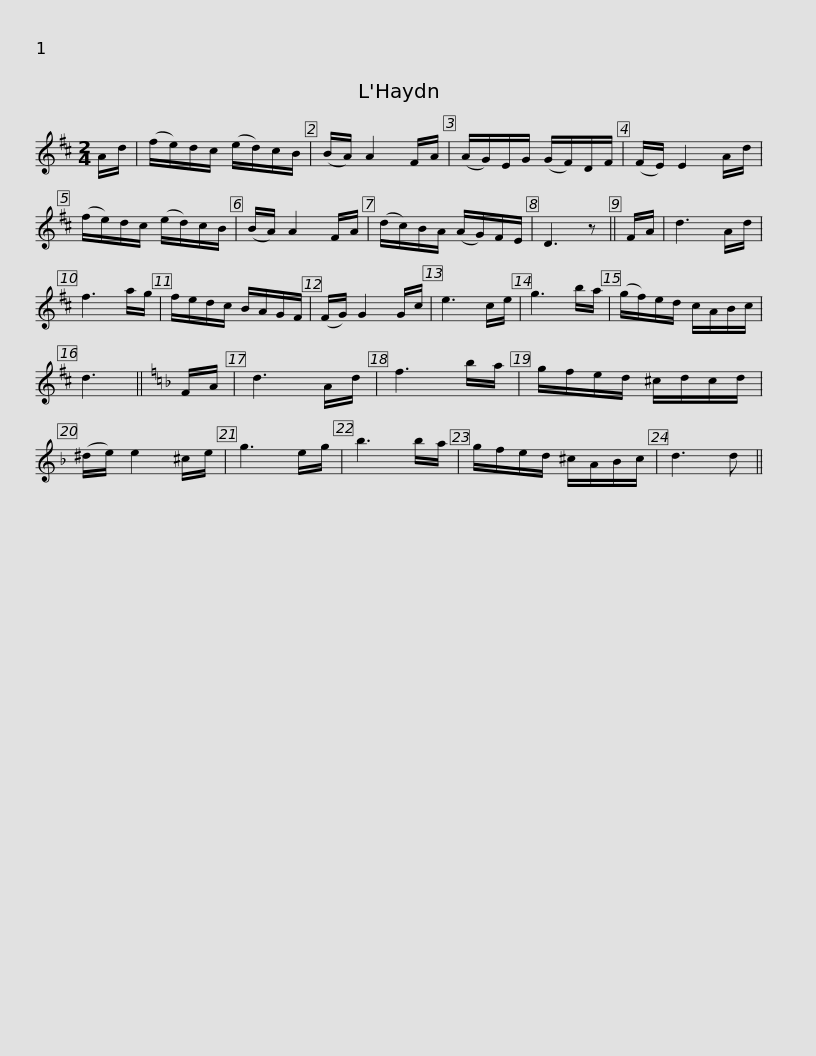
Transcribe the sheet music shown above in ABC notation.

X:1
L:1/8
M:2/4
I:linebreak $
K:D
V:1 treble
V:1
 A/d/ | (f/e/)d/c/ (e/d/)c/B/ | (B/A/) A2 F/A/ | (A/G/)E/G/ (G/F/)D/F/ | (F/E/) E2 A/d/ | %5
 (f/e/)d/c/ (e/d/)c/B/ | (B/A/) A2 F/A/ |$ (d/c/)B/A/ (A/G/)F/E/ | D3 z || F/A/ | %10
 d3 A/d/ | f3 a/g/ | f/e/d/c/ B/A/G/F/ | (F/G/) G2 G/c/ | e3 c/e/ | %15
 g3 b/a/ |$ (g/f/)e/d/ c/A/B/c/ | d3 ||[K:Dmin] F/A/ | d3 A/d/ | %20
 f3 b/a/ | g/f/e/d/ ^c/d/c/d/ | (^d/e/) e2 ^c/e/ | g3 e/g/ | b3 b/a/ |$ %25
 g/f/e/d/ ^c/A/B/c/ | d3 d || %27
